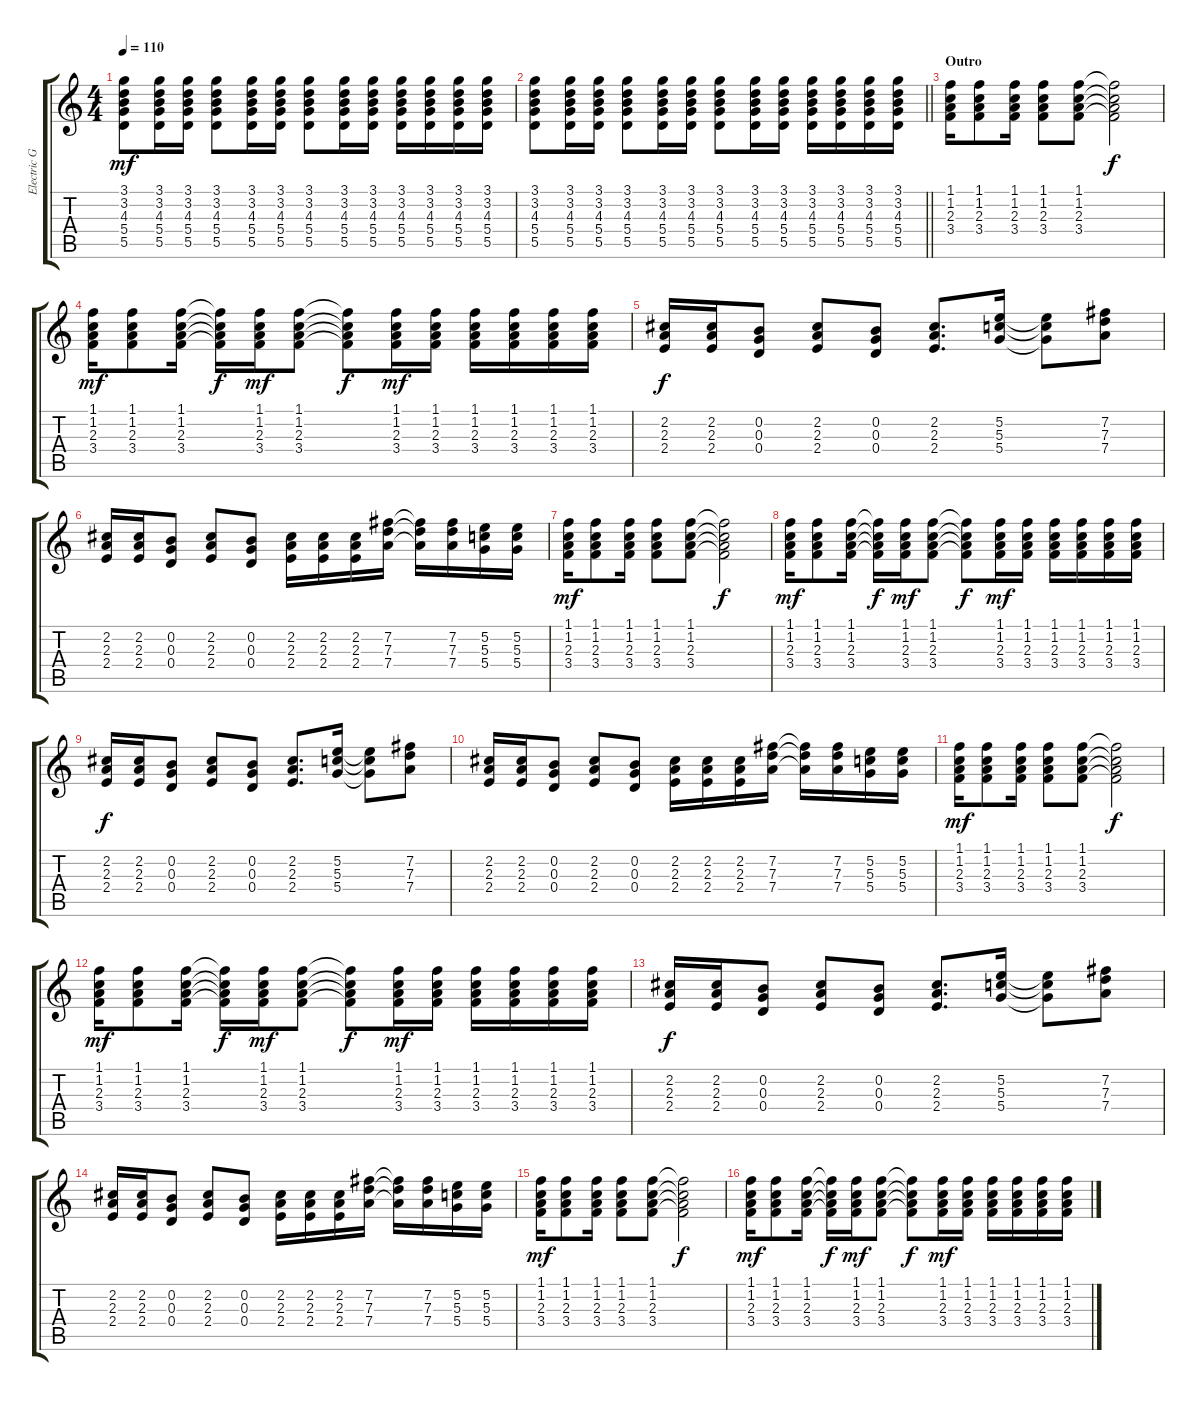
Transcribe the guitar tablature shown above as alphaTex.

\track ("Electric Guitar IV" "Electric G") {instrument overdrivenguitar}
\staff {score tabs}
\tuning (E4 B3 G3 D3 A2 E2) {hide}
\ts (4 4)
\tempo 110
\clef g2
\ks c
(3.1 3.2 4.3 5.4 5.5).8{dy mf} (3.1 3.2 4.3 5.4 5.5).16 (3.1 3.2 4.3 5.4 5.5).16 (3.1 3.2 4.3 5.4 5.5).8 (3.1 3.2 4.3 5.4 5.5).16 (3.1 3.2 4.3 5.4 5.5).16 (3.1 3.2 4.3 5.4 5.5).8 (3.1 3.2 4.3 5.4 5.5).16 (3.1 3.2 4.3 5.4 5.5).16 (3.1 3.2 4.3 5.4 5.5).16 (3.1 3.2 4.3 5.4 5.5).16 (3.1 3.2 4.3 5.4 5.5).16 (3.1 3.2 4.3 5.4 5.5).16 |
\barLineRight lightlight
(3.1 3.2 4.3 5.4 5.5).8 (3.1 3.2 4.3 5.4 5.5).16 (3.1 3.2 4.3 5.4 5.5).16 (3.1 3.2 4.3 5.4 5.5).8 (3.1 3.2 4.3 5.4 5.5).16 (3.1 3.2 4.3 5.4 5.5).16 (3.1 3.2 4.3 5.4 5.5).8 (3.1 3.2 4.3 5.4 5.5).16 (3.1 3.2 4.3 5.4 5.5).16 (3.1 3.2 4.3 5.4 5.5).16 (3.1 3.2 4.3 5.4 5.5).16 (3.1 3.2 4.3 5.4 5.5).16 (3.1 3.2 4.3 5.4 5.5).16 |
\section ("" "Outro")
(1.1 1.2 2.3 3.4).16 (1.1 1.2 2.3 3.4).8 (1.1 1.2 2.3 3.4).16 (1.1 1.2 2.3 3.4).8 (1.1 1.2 2.3 3.4).8 (1.1{t} 1.2{t} 2.3{t} 3.4{t}).2{dy f} |
(1.1 1.2 2.3 3.4).16{dy mf} (1.1 1.2 2.3 3.4).8 (1.1 1.2 2.3 3.4).16 (1.1{t} 1.2{t} 2.3{t} 3.4{t}).16{dy f} (1.1 1.2 2.3 3.4).16{dy mf} (1.1 1.2 2.3 3.4).8 (1.1{t} 1.2{t} 2.3{t} 3.4{t}).8{dy f} (1.1 1.2 2.3 3.4).16{dy mf} (1.1 1.2 2.3 3.4).16 (1.1 1.2 2.3 3.4).16 (1.1 1.2 2.3 3.4).16 (1.1 1.2 2.3 3.4).16 (1.1 1.2 2.3 3.4).16 |
(2.2 2.3 2.4).16{dy f} (2.2 2.3 2.4).16 (0.2 0.3 0.4).8 (2.2 2.3 2.4).8 (0.2 0.3 0.4).8 (2.2 2.3 2.4).8{d} (5.2 5.3 5.4).16 (5.2{t} 5.3{t} 5.4{t}).8 (7.2 7.3 7.4).8 |
(2.2 2.3 2.4).16 (2.2 2.3 2.4).16 (0.2 0.3 0.4).8 (2.2 2.3 2.4).8 (0.2 0.3 0.4).8 (2.2 2.3 2.4).16 (2.2 2.3 2.4).16 (2.2 2.3 2.4).16 (7.2 7.3 7.4).16 (7.2{t} 7.3{t} 7.4{t}).16 (7.2 7.3 7.4).16 (5.2 5.3 5.4).16 (5.2 5.3 5.4).16 |
(1.1 1.2 2.3 3.4).16{dy mf} (1.1 1.2 2.3 3.4).8 (1.1 1.2 2.3 3.4).16 (1.1 1.2 2.3 3.4).8 (1.1 1.2 2.3 3.4).8 (1.1{t} 1.2{t} 2.3{t} 3.4{t}).2{dy f} |
(1.1 1.2 2.3 3.4).16{dy mf} (1.1 1.2 2.3 3.4).8 (1.1 1.2 2.3 3.4).16 (1.1{t} 1.2{t} 2.3{t} 3.4{t}).16{dy f} (1.1 1.2 2.3 3.4).16{dy mf} (1.1 1.2 2.3 3.4).8 (1.1{t} 1.2{t} 2.3{t} 3.4{t}).8{dy f} (1.1 1.2 2.3 3.4).16{dy mf} (1.1 1.2 2.3 3.4).16 (1.1 1.2 2.3 3.4).16 (1.1 1.2 2.3 3.4).16 (1.1 1.2 2.3 3.4).16 (1.1 1.2 2.3 3.4).16 |
(2.2 2.3 2.4).16{dy f} (2.2 2.3 2.4).16 (0.2 0.3 0.4).8 (2.2 2.3 2.4).8 (0.2 0.3 0.4).8 (2.2 2.3 2.4).8{d} (5.2 5.3 5.4).16 (5.2{t} 5.3{t} 5.4{t}).8 (7.2 7.3 7.4).8 |
(2.2 2.3 2.4).16 (2.2 2.3 2.4).16 (0.2 0.3 0.4).8 (2.2 2.3 2.4).8 (0.2 0.3 0.4).8 (2.2 2.3 2.4).16 (2.2 2.3 2.4).16 (2.2 2.3 2.4).16 (7.2 7.3 7.4).16 (7.2{t} 7.3{t} 7.4{t}).16 (7.2 7.3 7.4).16 (5.2 5.3 5.4).16 (5.2 5.3 5.4).16 |
(1.1 1.2 2.3 3.4).16{dy mf} (1.1 1.2 2.3 3.4).8 (1.1 1.2 2.3 3.4).16 (1.1 1.2 2.3 3.4).8 (1.1 1.2 2.3 3.4).8 (1.1{t} 1.2{t} 2.3{t} 3.4{t}).2{dy f} |
(1.1 1.2 2.3 3.4).16{dy mf} (1.1 1.2 2.3 3.4).8 (1.1 1.2 2.3 3.4).16 (1.1{t} 1.2{t} 2.3{t} 3.4{t}).16{dy f} (1.1 1.2 2.3 3.4).16{dy mf} (1.1 1.2 2.3 3.4).8 (1.1{t} 1.2{t} 2.3{t} 3.4{t}).8{dy f} (1.1 1.2 2.3 3.4).16{dy mf} (1.1 1.2 2.3 3.4).16 (1.1 1.2 2.3 3.4).16 (1.1 1.2 2.3 3.4).16 (1.1 1.2 2.3 3.4).16 (1.1 1.2 2.3 3.4).16 |
(2.2 2.3 2.4).16{dy f} (2.2 2.3 2.4).16 (0.2 0.3 0.4).8 (2.2 2.3 2.4).8 (0.2 0.3 0.4).8 (2.2 2.3 2.4).8{d} (5.2 5.3 5.4).16 (5.2{t} 5.3{t} 5.4{t}).8 (7.2 7.3 7.4).8 |
(2.2 2.3 2.4).16 (2.2 2.3 2.4).16 (0.2 0.3 0.4).8 (2.2 2.3 2.4).8 (0.2 0.3 0.4).8 (2.2 2.3 2.4).16 (2.2 2.3 2.4).16 (2.2 2.3 2.4).16 (7.2 7.3 7.4).16 (7.2{t} 7.3{t} 7.4{t}).16 (7.2 7.3 7.4).16 (5.2 5.3 5.4).16 (5.2 5.3 5.4).16 |
(1.1 1.2 2.3 3.4).16{dy mf} (1.1 1.2 2.3 3.4).8 (1.1 1.2 2.3 3.4).16 (1.1 1.2 2.3 3.4).8 (1.1 1.2 2.3 3.4).8 (1.1{t} 1.2{t} 2.3{t} 3.4{t}).2{dy f} |
(1.1 1.2 2.3 3.4).16{dy mf} (1.1 1.2 2.3 3.4).8 (1.1 1.2 2.3 3.4).16 (1.1{t} 1.2{t} 2.3{t} 3.4{t}).16{dy f} (1.1 1.2 2.3 3.4).16{dy mf} (1.1 1.2 2.3 3.4).8 (1.1{t} 1.2{t} 2.3{t} 3.4{t}).8{dy f} (1.1 1.2 2.3 3.4).16{dy mf} (1.1 1.2 2.3 3.4).16 (1.1 1.2 2.3 3.4).16 (1.1 1.2 2.3 3.4).16 (1.1 1.2 2.3 3.4).16 (1.1 1.2 2.3 3.4).16
